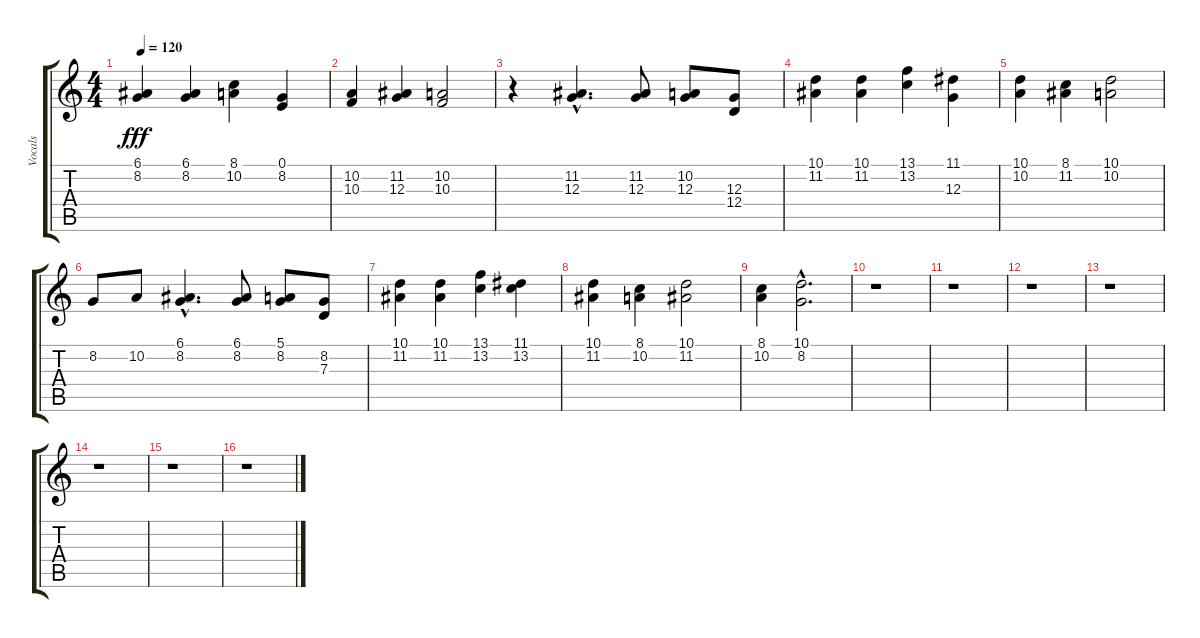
\track ("Vocals" "Vocals") {instrument lead3calliope}
\staff {score tabs}
\tuning (E4 B3 G3 D3 A2 D2) {hide}
\ts (4 4)
\tempo 120
\clef g2
\ks c
(6.1 8.2).4{dy fff} (6.1 8.2).4 (8.1 10.2).4 (0.1 8.2).4 |
(10.2 10.3).4 (11.2 12.3).4 (10.2 10.3).2 |
r.4 (11.2{hac} 12.3{hac}).4{d} (11.2 12.3).8 (10.2 12.3).8 (12.3 12.4).8 |
(10.1 11.2).4 (10.1 11.2).4 (13.1 13.2).4 (11.1 12.3).4 |
(10.1 10.2).4 (8.1 11.2).4 (10.1 10.2).2 |
8.2.8 10.2.8 (6.1{hac} 8.2{hac}).4{d} (6.1 8.2).8 (5.1 8.2).8 (8.2 7.3).8 |
(10.1 11.2).4 (10.1 11.2).4 (13.1 13.2).4 (11.1 13.2).4 |
(10.1 11.2).4 (8.1 10.2).4 (10.1 11.2).2 |
(8.1 10.2).4 (10.1{hac} 8.2{hac}).2{d} |
r.1 |
r.1 |
r.1 |
r.1 |
r.1 |
r.1 |
r.1
